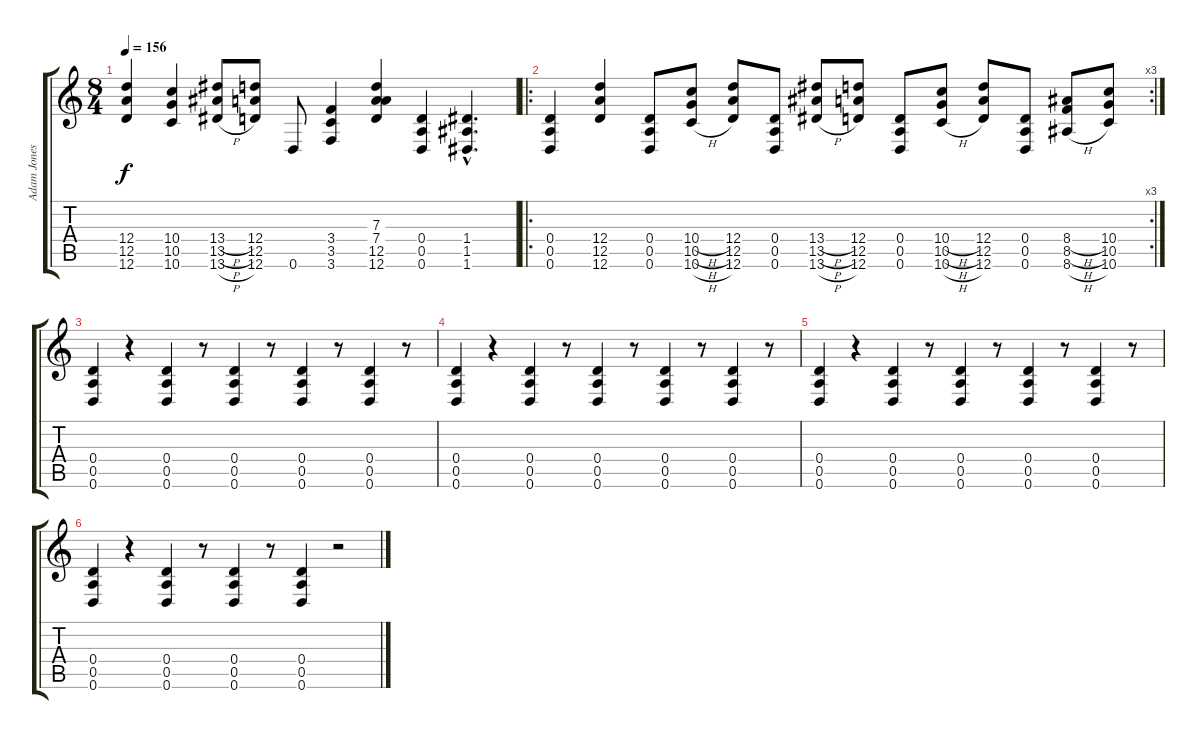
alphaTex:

\track ("Adam Jones (dist.)" "Adam Jones") {instrument distortionguitar}
\staff {score tabs}
\tuning (E4 B3 G3 D3 A2 D2) {hide}
\ts (8 4)
\tempo 156
\clef g2
\ks c
(12.4 12.5 12.6).4{dy f} (10.4 10.5 10.6).4 (13.4{h} 13.5{h} 13.6{h}).8 (12.4 12.5 12.6).8 0.6.8 (3.4 3.5 3.6).4 (7.3 7.4 12.5 12.6).4 (0.4 0.5 0.6).4 (1.4{hac} 1.5{hac} 1.6{hac}).4{d} |
\ro
\rc 3
(0.4 0.5 0.6).4 (12.4 12.5 12.6).4 (0.4 0.5 0.6).8 (10.4{h} 10.5{h} 10.6{h}).8 (12.4 12.5 12.6).8 (0.4 0.5 0.6).8 (13.4{h} 13.5{h} 13.6{h}).8 (12.4 12.5 12.6).8 (0.4 0.5 0.6).8 (10.4{h} 10.5{h} 10.6{h}).8 (12.4 12.5 12.6).8 (0.4 0.5 0.6).8 (8.4{h} 8.5{h} 8.6{h}).8 (10.4 10.5 10.6).8 |
(0.4 0.5 0.6).4 r.4 (0.4 0.5 0.6).4 r.8 (0.4 0.5 0.6).4 r.8 (0.4 0.5 0.6).4 r.8 (0.4 0.5 0.6).4 r.8 |
(0.4 0.5 0.6).4 r.4 (0.4 0.5 0.6).4 r.8 (0.4 0.5 0.6).4 r.8 (0.4 0.5 0.6).4 r.8 (0.4 0.5 0.6).4 r.8 |
(0.4 0.5 0.6).4 r.4 (0.4 0.5 0.6).4 r.8 (0.4 0.5 0.6).4 r.8 (0.4 0.5 0.6).4 r.8 (0.4 0.5 0.6).4 r.8 |
(0.4 0.5 0.6).4 r.4 (0.4 0.5 0.6).4 r.8 (0.4 0.5 0.6).4 r.8 (0.4 0.5 0.6).4 r.2
